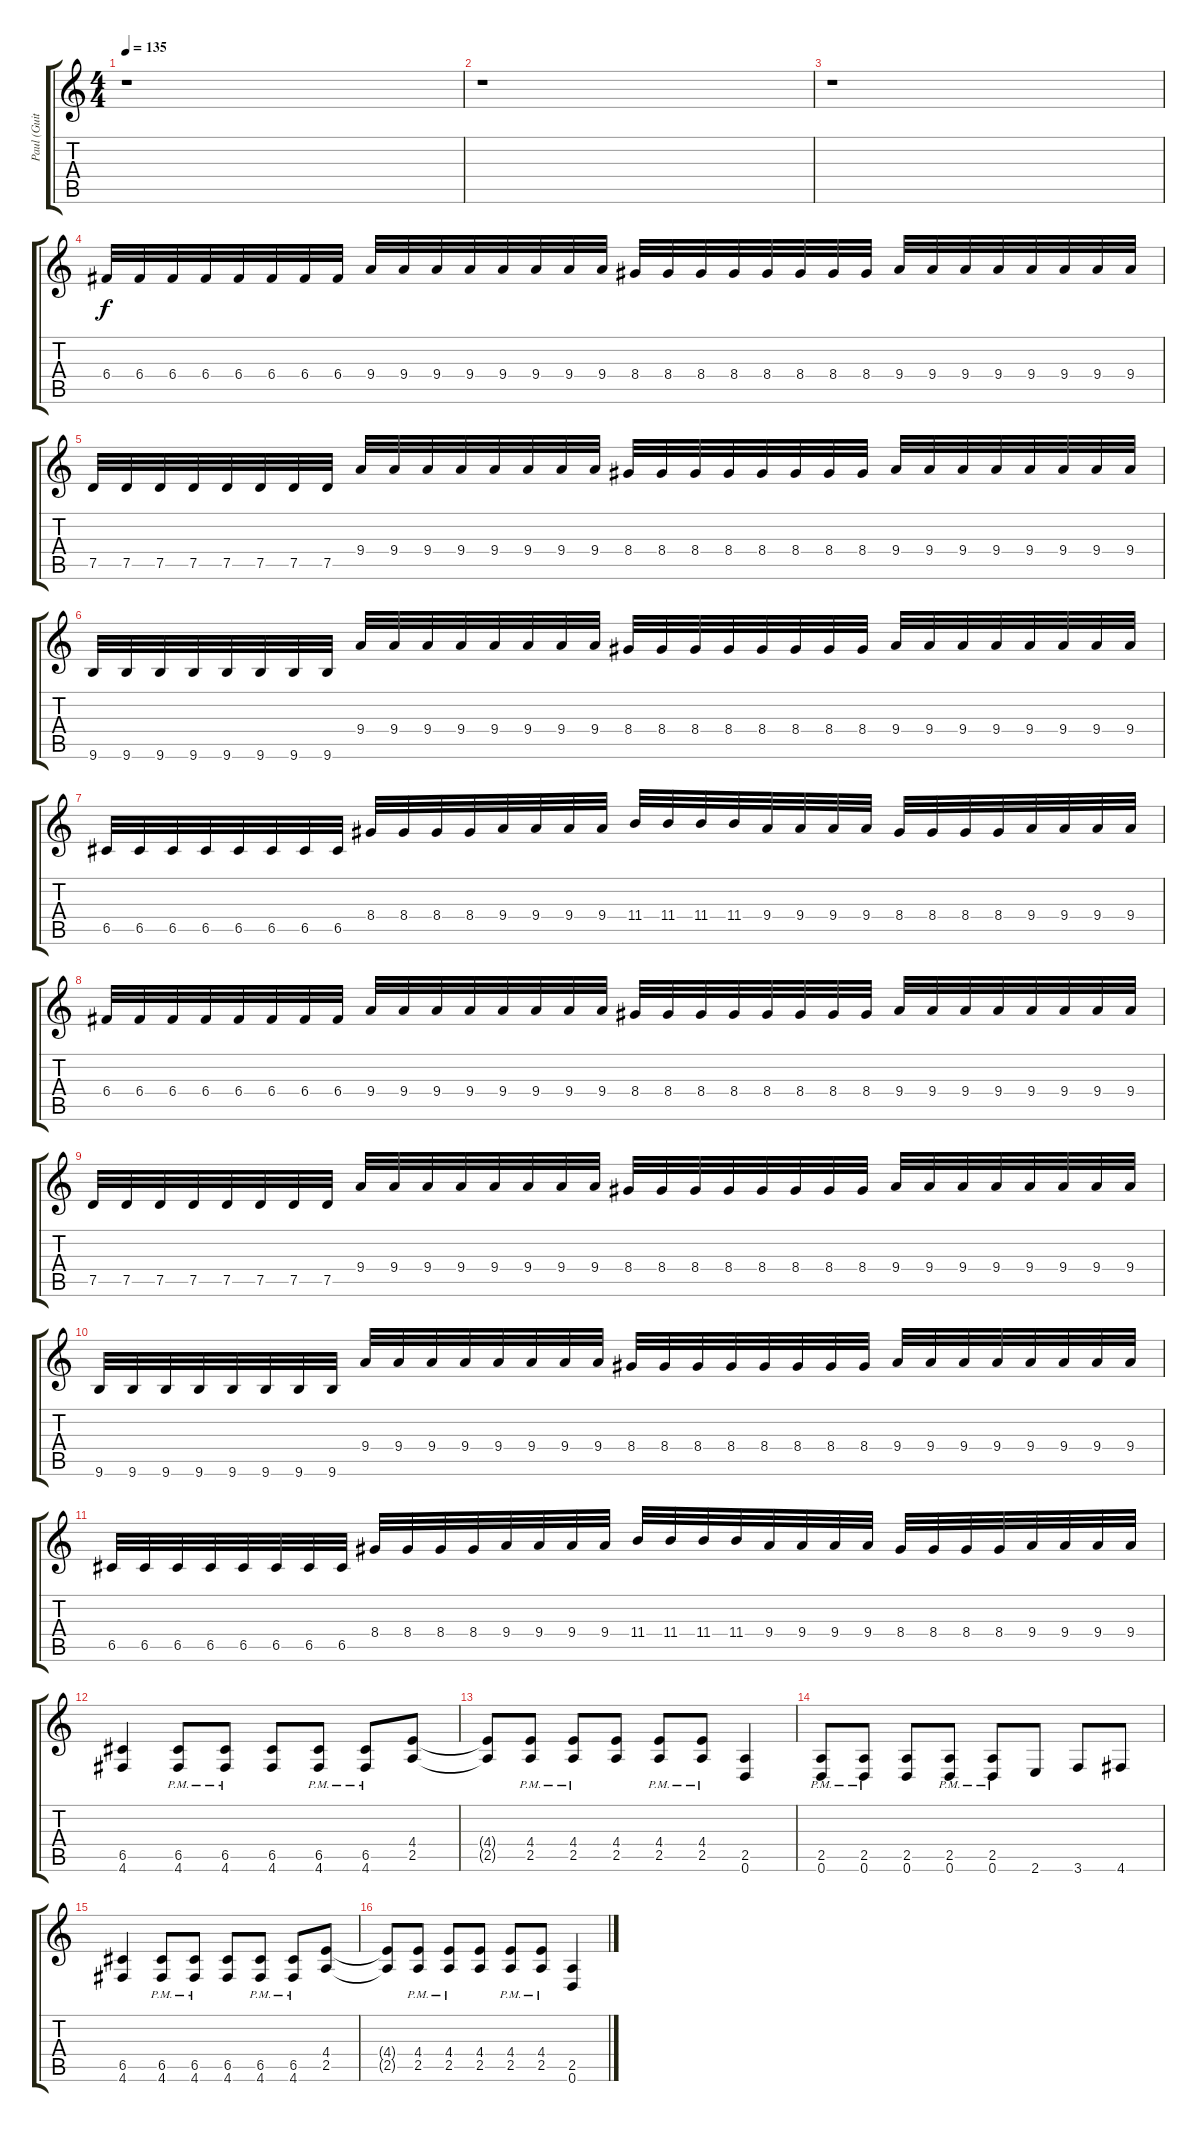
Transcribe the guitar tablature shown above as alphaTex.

\track ("Paul (Guitar)" "Paul (Guit") {instrument distortionguitar}
\staff {score tabs}
\tuning (D4 A3 F3 C3 G2 D2) {hide}
\ts (4 4)
\tempo 135
\clef g2
\ks c
r.1{dy f} |
r.1 |
r.1 |
6.4.32 6.4.32 6.4.32 6.4.32 6.4.32 6.4.32 6.4.32 6.4.32 9.4.32 9.4.32 9.4.32 9.4.32 9.4.32 9.4.32 9.4.32 9.4.32 8.4.32 8.4.32 8.4.32 8.4.32 8.4.32 8.4.32 8.4.32 8.4.32 9.4.32 9.4.32 9.4.32 9.4.32 9.4.32 9.4.32 9.4.32 9.4.32 |
7.5.32 7.5.32 7.5.32 7.5.32 7.5.32 7.5.32 7.5.32 7.5.32 9.4.32 9.4.32 9.4.32 9.4.32 9.4.32 9.4.32 9.4.32 9.4.32 8.4.32 8.4.32 8.4.32 8.4.32 8.4.32 8.4.32 8.4.32 8.4.32 9.4.32 9.4.32 9.4.32 9.4.32 9.4.32 9.4.32 9.4.32 9.4.32 |
9.6.32 9.6.32 9.6.32 9.6.32 9.6.32 9.6.32 9.6.32 9.6.32 9.4.32 9.4.32 9.4.32 9.4.32 9.4.32 9.4.32 9.4.32 9.4.32 8.4.32 8.4.32 8.4.32 8.4.32 8.4.32 8.4.32 8.4.32 8.4.32 9.4.32 9.4.32 9.4.32 9.4.32 9.4.32 9.4.32 9.4.32 9.4.32 |
6.5.32 6.5.32 6.5.32 6.5.32 6.5.32 6.5.32 6.5.32 6.5.32 8.4.32 8.4.32 8.4.32 8.4.32 9.4.32 9.4.32 9.4.32 9.4.32 11.4.32 11.4.32 11.4.32 11.4.32 9.4.32 9.4.32 9.4.32 9.4.32 8.4.32 8.4.32 8.4.32 8.4.32 9.4.32 9.4.32 9.4.32 9.4.32 |
6.4.32 6.4.32 6.4.32 6.4.32 6.4.32 6.4.32 6.4.32 6.4.32 9.4.32 9.4.32 9.4.32 9.4.32 9.4.32 9.4.32 9.4.32 9.4.32 8.4.32 8.4.32 8.4.32 8.4.32 8.4.32 8.4.32 8.4.32 8.4.32 9.4.32 9.4.32 9.4.32 9.4.32 9.4.32 9.4.32 9.4.32 9.4.32 |
7.5.32 7.5.32 7.5.32 7.5.32 7.5.32 7.5.32 7.5.32 7.5.32 9.4.32 9.4.32 9.4.32 9.4.32 9.4.32 9.4.32 9.4.32 9.4.32 8.4.32 8.4.32 8.4.32 8.4.32 8.4.32 8.4.32 8.4.32 8.4.32 9.4.32 9.4.32 9.4.32 9.4.32 9.4.32 9.4.32 9.4.32 9.4.32 |
9.6.32 9.6.32 9.6.32 9.6.32 9.6.32 9.6.32 9.6.32 9.6.32 9.4.32 9.4.32 9.4.32 9.4.32 9.4.32 9.4.32 9.4.32 9.4.32 8.4.32 8.4.32 8.4.32 8.4.32 8.4.32 8.4.32 8.4.32 8.4.32 9.4.32 9.4.32 9.4.32 9.4.32 9.4.32 9.4.32 9.4.32 9.4.32 |
6.5.32 6.5.32 6.5.32 6.5.32 6.5.32 6.5.32 6.5.32 6.5.32 8.4.32 8.4.32 8.4.32 8.4.32 9.4.32 9.4.32 9.4.32 9.4.32 11.4.32 11.4.32 11.4.32 11.4.32 9.4.32 9.4.32 9.4.32 9.4.32 8.4.32 8.4.32 8.4.32 8.4.32 9.4.32 9.4.32 9.4.32 9.4.32 |
(6.5 4.6).4 (6.5{pm} 4.6).8 (6.5{pm} 4.6).8 (6.5 4.6).8 (6.5{pm} 4.6).8 (6.5{pm} 4.6).8 (4.4 2.5).8 |
(4.4{t} 2.5{t}).8 (4.4{pm} 2.5).8 (4.4{pm} 2.5).8 (4.4 2.5).8 (4.4{pm} 2.5).8 (4.4{pm} 2.5).8 (2.5 0.6).4 |
(2.5{pm} 0.6).8 (2.5{pm} 0.6).8 (2.5 0.6).8 (2.5{pm} 0.6).8 (2.5{pm} 0.6).8 2.6.8 3.6.8 4.6.8 |
(6.5 4.6).4 (6.5{pm} 4.6).8 (6.5{pm} 4.6).8 (6.5 4.6).8 (6.5{pm} 4.6).8 (6.5{pm} 4.6).8 (4.4 2.5).8 |
(4.4{t} 2.5{t}).8 (4.4{pm} 2.5).8 (4.4{pm} 2.5).8 (4.4 2.5).8 (4.4{pm} 2.5).8 (4.4{pm} 2.5).8 (2.5 0.6).4
